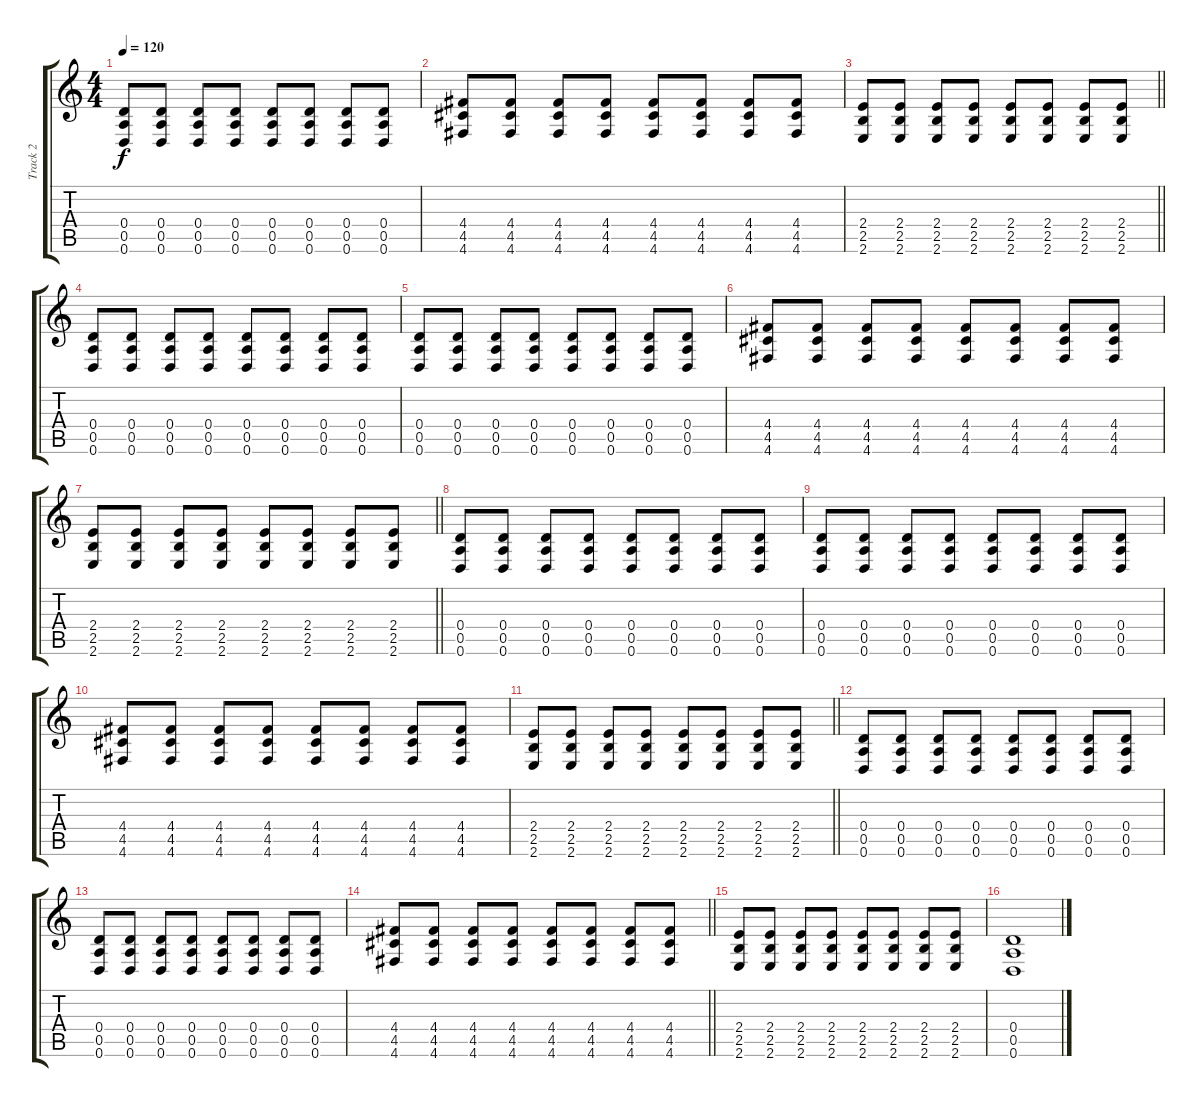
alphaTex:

\track ("Track 2" "Track 2") {instrument distortionguitar}
\staff {score tabs}
\tuning (E4 B3 G3 D3 A2 D2) {hide}
\ts (4 4)
\tempo 120
\clef g2
\ks c
(0.4 0.5 0.6).8{dy f} (0.4 0.5 0.6).8 (0.4 0.5 0.6).8 (0.4 0.5 0.6).8 (0.4 0.5 0.6).8 (0.4 0.5 0.6).8 (0.4 0.5 0.6).8 (0.4 0.5 0.6).8 |
(4.4 4.5 4.6).8 (4.4 4.5 4.6).8 (4.4 4.5 4.6).8 (4.4 4.5 4.6).8 (4.4 4.5 4.6).8 (4.4 4.5 4.6).8 (4.4 4.5 4.6).8 (4.4 4.5 4.6).8 |
\barLineRight lightlight
(2.4 2.5 2.6).8 (2.4 2.5 2.6).8 (2.4 2.5 2.6).8 (2.4 2.5 2.6).8 (2.4 2.5 2.6).8 (2.4 2.5 2.6).8 (2.4 2.5 2.6).8 (2.4 2.5 2.6).8 |
(0.4 0.5 0.6).8 (0.4 0.5 0.6).8 (0.4 0.5 0.6).8 (0.4 0.5 0.6).8 (0.4 0.5 0.6).8 (0.4 0.5 0.6).8 (0.4 0.5 0.6).8 (0.4 0.5 0.6).8 |
(0.4 0.5 0.6).8 (0.4 0.5 0.6).8 (0.4 0.5 0.6).8 (0.4 0.5 0.6).8 (0.4 0.5 0.6).8 (0.4 0.5 0.6).8 (0.4 0.5 0.6).8 (0.4 0.5 0.6).8 |
(4.4 4.5 4.6).8 (4.4 4.5 4.6).8 (4.4 4.5 4.6).8 (4.4 4.5 4.6).8 (4.4 4.5 4.6).8 (4.4 4.5 4.6).8 (4.4 4.5 4.6).8 (4.4 4.5 4.6).8 |
\barLineRight lightlight
(2.4 2.5 2.6).8 (2.4 2.5 2.6).8 (2.4 2.5 2.6).8 (2.4 2.5 2.6).8 (2.4 2.5 2.6).8 (2.4 2.5 2.6).8 (2.4 2.5 2.6).8 (2.4 2.5 2.6).8 |
(0.4 0.5 0.6).8 (0.4 0.5 0.6).8 (0.4 0.5 0.6).8 (0.4 0.5 0.6).8 (0.4 0.5 0.6).8 (0.4 0.5 0.6).8 (0.4 0.5 0.6).8 (0.4 0.5 0.6).8 |
(0.4 0.5 0.6).8 (0.4 0.5 0.6).8 (0.4 0.5 0.6).8 (0.4 0.5 0.6).8 (0.4 0.5 0.6).8 (0.4 0.5 0.6).8 (0.4 0.5 0.6).8 (0.4 0.5 0.6).8 |
(4.4 4.5 4.6).8 (4.4 4.5 4.6).8 (4.4 4.5 4.6).8 (4.4 4.5 4.6).8 (4.4 4.5 4.6).8 (4.4 4.5 4.6).8 (4.4 4.5 4.6).8 (4.4 4.5 4.6).8 |
\barLineRight lightlight
(2.4 2.5 2.6).8 (2.4 2.5 2.6).8 (2.4 2.5 2.6).8 (2.4 2.5 2.6).8 (2.4 2.5 2.6).8 (2.4 2.5 2.6).8 (2.4 2.5 2.6).8 (2.4 2.5 2.6).8 |
(0.4 0.5 0.6).8 (0.4 0.5 0.6).8 (0.4 0.5 0.6).8 (0.4 0.5 0.6).8 (0.4 0.5 0.6).8 (0.4 0.5 0.6).8 (0.4 0.5 0.6).8 (0.4 0.5 0.6).8 |
(0.4 0.5 0.6).8 (0.4 0.5 0.6).8 (0.4 0.5 0.6).8 (0.4 0.5 0.6).8 (0.4 0.5 0.6).8 (0.4 0.5 0.6).8 (0.4 0.5 0.6).8 (0.4 0.5 0.6).8 |
\barLineRight lightlight
(4.4 4.5 4.6).8 (4.4 4.5 4.6).8 (4.4 4.5 4.6).8 (4.4 4.5 4.6).8 (4.4 4.5 4.6).8 (4.4 4.5 4.6).8 (4.4 4.5 4.6).8 (4.4 4.5 4.6).8 |
(2.4 2.5 2.6).8 (2.4 2.5 2.6).8 (2.4 2.5 2.6).8 (2.4 2.5 2.6).8 (2.4 2.5 2.6).8 (2.4 2.5 2.6).8 (2.4 2.5 2.6).8 (2.4 2.5 2.6).8 |
(0.4 0.5 0.6).1
